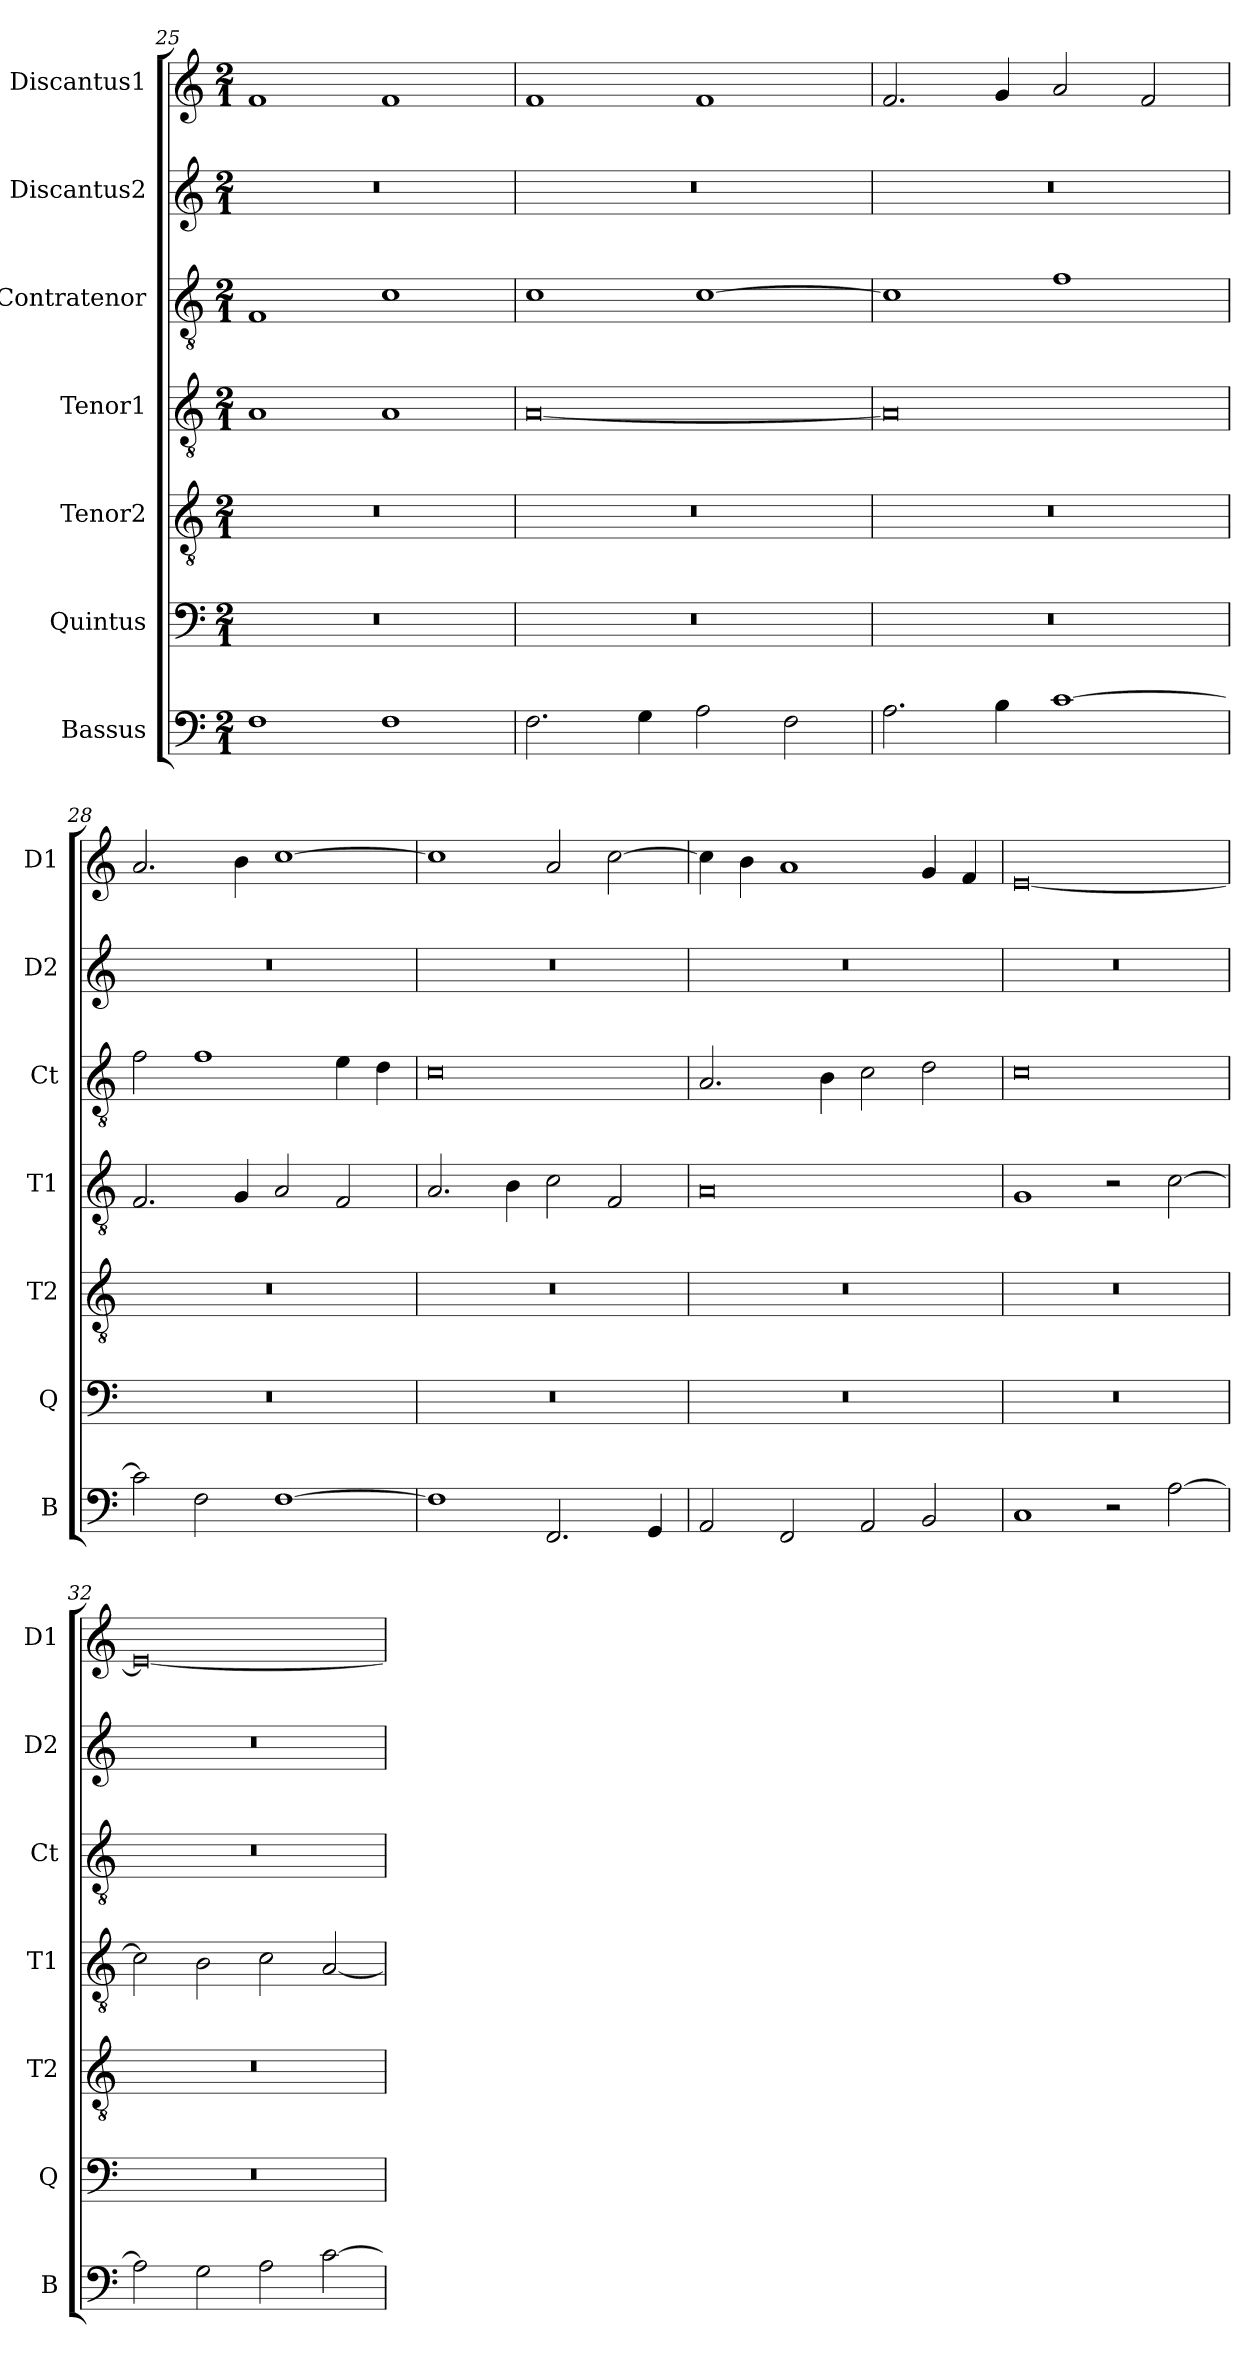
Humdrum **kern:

**kern	**kern	**kern	**kern	**kern	**kern	**kern
*part7	*part6	*part5	*part4	*part3	*part2	*part1
*staff7	*staff6	*staff5	*staff4	*staff3	*staff2	*staff1
*I"Bassus	*I"Quintus	*I"Tenor2	*I"Tenor1	*I"Contratenor	*I"Discantus2	*I"Discantus1
*I'B	*I'Q	*I'T2	*I'T1	*I'Ct	*I'D2	*I'D1
*clefF4	*clefF4	*clefGv2	*clefGv2	*clefGv2	*clefG2	*clefG2
*k[]	*k[]	*k[]	*k[]	*k[]	*k[]	*k[]
*M2/1	*M2/1	*M2/1	*M2/1	*M2/1	*M2/1	*M2/1
=25	=25	=25	=25	=25	=25	=25
1F\	0r	0r	1A/	1F/	0r	1f/
1F\	.	.	1A/	1c\	.	1f/
=26	=26	=26	=26	=26	=26	=26
2.F\	0r	0r	[0A/	1c\	0r	1f/
4G\	.	.	.	.	.	.
2A\	.	.	.	[1c\	.	1f/
2F\	.	.	.	.	.	.
=27	=27	=27	=27	=27	=27	=27
2.A\	0r	0r	0A/]	1c\]	0r	2.f/
4B\	.	.	.	.	.	4g/
[1c\	.	.	.	1f\	.	2a/
.	.	.	.	.	.	2f/
=28	=28	=28	=28	=28	=28	=28
2c\]	0r	0r	2.F/	2f\	0r	2.a/
2F\	.	.	.	1f\	.	.
.	.	.	4G/	.	.	4b\
[1F\	.	.	2A/	.	.	[1cc\
.	.	.	2F/	4e\	.	.
.	.	.	.	4d\	.	.
=29	=29	=29	=29	=29	=29	=29
1F\]	0r	0r	2.A/	0c\	0r	1cc\]
.	.	.	4B\	.	.	.
2.FF/	.	.	2c\	.	.	2a/
.	.	.	2F/	.	.	[2cc\
4GG/	.	.	.	.	.	.
=30	=30	=30	=30	=30	=30	=30
2AA/	0r	0r	0A/	2.A/	0r	4cc\]
.	.	.	.	.	.	4b\
2FF/	.	.	.	.	.	1a/
.	.	.	.	4B\	.	.
2AA/	.	.	.	2c\	.	.
2BB/	.	.	.	2d\	.	4g/
.	.	.	.	.	.	4f/
=31	=31	=31	=31	=31	=31	=31
1C/	0r	0r	1G/	0c\	0r	[0e/
2r	.	.	2r	.	.	.
[2A\	.	.	[2c\	.	.	.
=32	=32	=32	=32	=32	=32	=32
2A\]	0r	0r	2c\]	0r	0r	0e/_
2G\	.	.	2B\	.	.	.
2A\	.	.	2c\	.	.	.
[2c\	.	.	[2A/	.	.	.
=	=	=	=	=	=	=
*-	*-	*-	*-	*-	*-	*-
